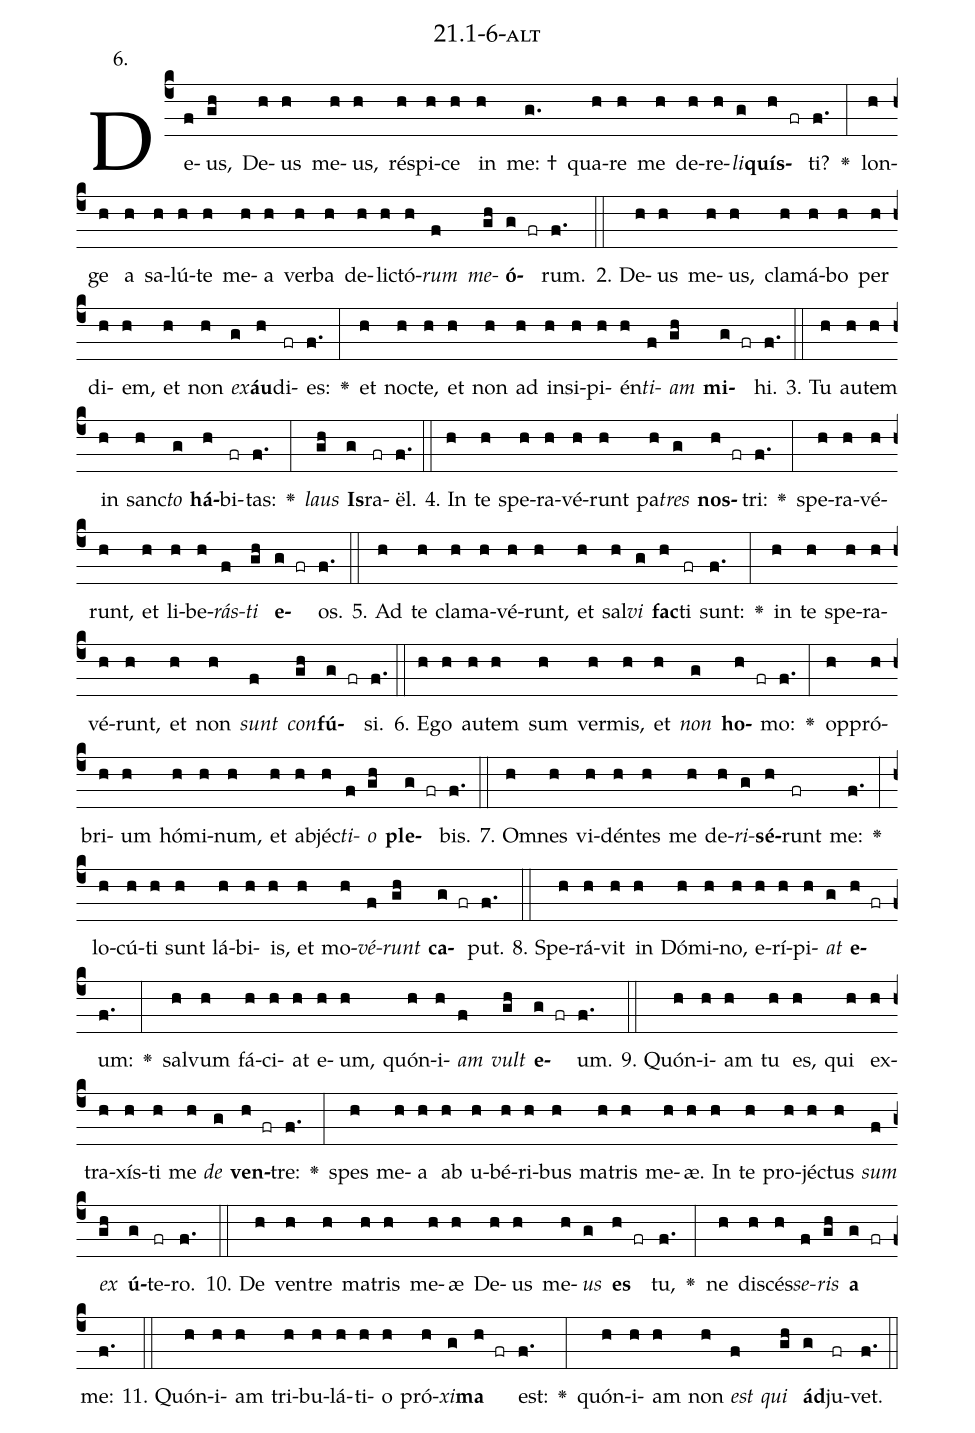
name: 21.1-6-alt;
annotation: 6.;
%%
(c4)De(f)us,(gh) De(h)us(h) me(h)us,(h) ré(h)spi(h)ce(h) in(h) me: †(g.) qua(h)re(h) me(h) de(h)re(h)<i>li</i>(g)<b>quís</b>(h fr)ti?(f.) <v>\greheightstar</v>(:) lon(h)ge(h) a(h) sa(h)lú(h)te(h) me(h)a(h) ver(h)ba(h) de(h)lic(h)tó(h)<i>rum</i>(f) <i>me</i>(gh)<b>ó</b>(g fr)rum.(f.) (::)
2. De(h)us(h) me(h)us,(h) cla(h)má(h)bo(h) per(h) di(h)em,(h) et(h) non(h) <i>ex</i>(g)<b>áu</b>(h)di(fr)es:(f.) <v>\greheightstar</v>(:) et(h) noc(h)te,(h) et(h) non(h) ad(h) in(h)si(h)pi(h)én(h)<i>ti</i>(f)<i>am</i>(gh) <b>mi</b>(g fr)hi.(f.) (::)
3. Tu(h) au(h)tem(h) in(h) sanc(h)<i>to</i>(g) <b>há</b>(h)bi(fr)tas:(f.) <v>\greheightstar</v>(:) <i>laus</i>(gh) <b>Is</b>(g)ra(fr)ël.(f.) (::)
4. In(h) te(h) spe(h)ra(h)vé(h)runt(h) pa(h)<i>tres</i>(g) <b>nos</b>(h fr)tri:(f.) <v>\greheightstar</v>(:) spe(h)ra(h)vé(h)runt,(h) et(h) li(h)be(h)<i>rás</i>(f)<i>ti</i>(gh) <b>e</b>(g fr)os.(f.) (::)
5. Ad(h) te(h) cla(h)ma(h)vé(h)runt,(h) et(h) sal(h)<i>vi</i>(g) <b>fac</b>(h)ti(fr) sunt:(f.) <v>\greheightstar</v>(:) in(h) te(h) spe(h)ra(h)vé(h)runt,(h) et(h) non(h) <i>sunt</i>(f) <i>con</i>(gh)<b>fú</b>(g fr)si.(f.) (::)
6. E(h)go(h) au(h)tem(h) sum(h) ver(h)mis,(h) et(h) <i>non</i>(g) <b>ho</b>(h fr)mo:(f.) <v>\greheightstar</v>(:) op(h)pró(h)bri(h)um(h) hó(h)mi(h)num,(h) et(h) ab(h)jéc(h)<i>ti</i>(f)<i>o</i>(gh) <b>ple</b>(g fr)bis.(f.) (::)
7. Om(h)nes(h) vi(h)dén(h)tes(h) me(h) de(h)<i>ri</i>(g)<b>sé</b>(h)runt(fr) me:(f.) <v>\greheightstar</v>(:) lo(h)cú(h)ti(h) sunt(h) lá(h)bi(h)is,(h) et(h) mo(h)<i>vé</i>(f)<i>runt</i>(gh) <b>ca</b>(g fr)put.(f.) (::)
8. Spe(h)rá(h)vit(h) in(h) Dó(h)mi(h)no,(h) e(h)rí(h)pi(h)<i>at</i>(g) <b>e</b>(h fr)um:(f.) <v>\greheightstar</v>(:) sal(h)vum(h) fá(h)ci(h)at(h) e(h)um,(h) quón(h)i(h)<i>am</i>(f) <i>vult</i>(gh) <b>e</b>(g fr)um.(f.) (::)
9. Quón(h)i(h)am(h) tu(h) es,(h) qui(h) ex(h)tra(h)xís(h)ti(h) me(h) <i>de</i>(g) <b>ven</b>(h fr)tre:(f.) <v>\greheightstar</v>(:) spes(h) me(h)a(h) ab(h) u(h)bé(h)ri(h)bus(h) ma(h)tris(h) me(h)æ.(h) In(h) te(h) pro(h)jéc(h)tus(h) <i>sum</i>(f) <i>ex</i>(gh) <b>ú</b>(g)te(fr)ro.(f.) (::)
10. De(h) ven(h)tre(h) ma(h)tris(h) me(h)æ(h) De(h)us(h) me(h)<i>us</i>(g) <b>es</b>(h fr) tu,(f.) <v>\greheightstar</v>(:) ne(h) di(h)scés(h)<i>se</i>(f)<i>ris</i>(gh) <b>a</b>(g fr) me:(f.) (::)
11. Quón(h)i(h)am(h) tri(h)bu(h)lá(h)ti(h)o(h) pró(h)<i>xi</i>(g)<b>ma</b>(h fr) est:(f.) <v>\greheightstar</v>(:) quón(h)i(h)am(h) non(h) <i>est</i>(f) <i>qui</i>(gh) <b>ád</b>(g)ju(fr)vet.(f.) (::)
